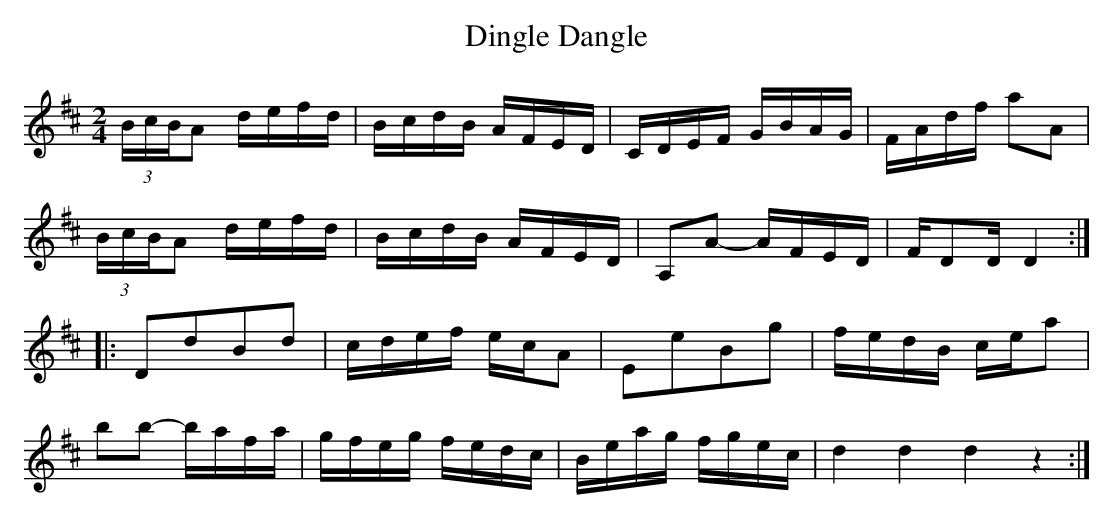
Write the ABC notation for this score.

X:1
T:Dingle Dangle
M:2/4
L:1/8
K:D
(3B/c/B/A d/e/f/d/|B/c/d/B/ A/F/E/D/|C/D/E/F/ G/B/A/G/|F/A/d/f/ aA|
(3B/c/B/A d/e/f/d/|B/c/d/B/ A/F/E/D/|A,A- A/F/E/D/|F/DD/ D2   :|
|:D-dB-d|c/d/e/f/ e/c/A|E-eB-g|f/e/d/B/ c/e/a|
bb- b/a/f/a/|g/f/e/g/ f/e/d/c/|B/e/a/g/ f/g/e/c/|d2d2d2z2:|
